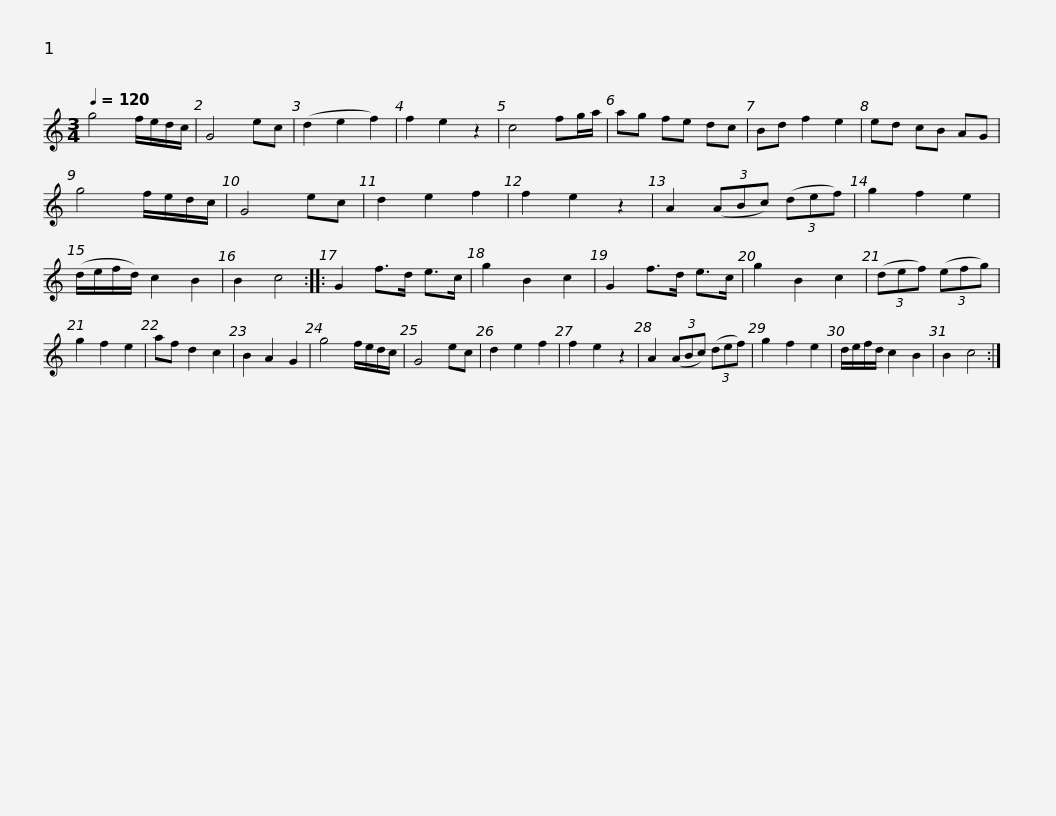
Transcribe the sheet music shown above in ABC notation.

X:1
L:1/8
Q:1/4=120
M:3/4
I:linebreak $
K:C
V:1 treble
V:1
 g4 f/e/d/c/ | G4 ec | (d2 e2 f2) | f2 e2 z2 | c4 fg/a/ | %5
 ag fe dc | Bd f2 e2 | ed cB AG | g4 f/e/d/c/ | G4 ec |$ %10
 d2 e2 f2 | f2 e2 z2 | A2 (3(ABc) (3(def) | g2 f2 e2 | (d/e/f/d/) c2 B2 | %15
 B2 c4 :: G2 f>d e>c | g2 B2 c2 | G2 f>d e>c | g2 B2 c2 |$ %20
 (3(def) (3(efg) | g2 f2 e2 | af d2 c2 | B2 A2 G2 | g4 f/e/d/c/ | %25
 G4 ec | d2 e2 f2 | f2 e2 z2 | A2 (3(ABc) (3(def) | g2 f2 e2 |$ %30
 d/e/f/d/ c2 B2 | B2 c4 :| %32
